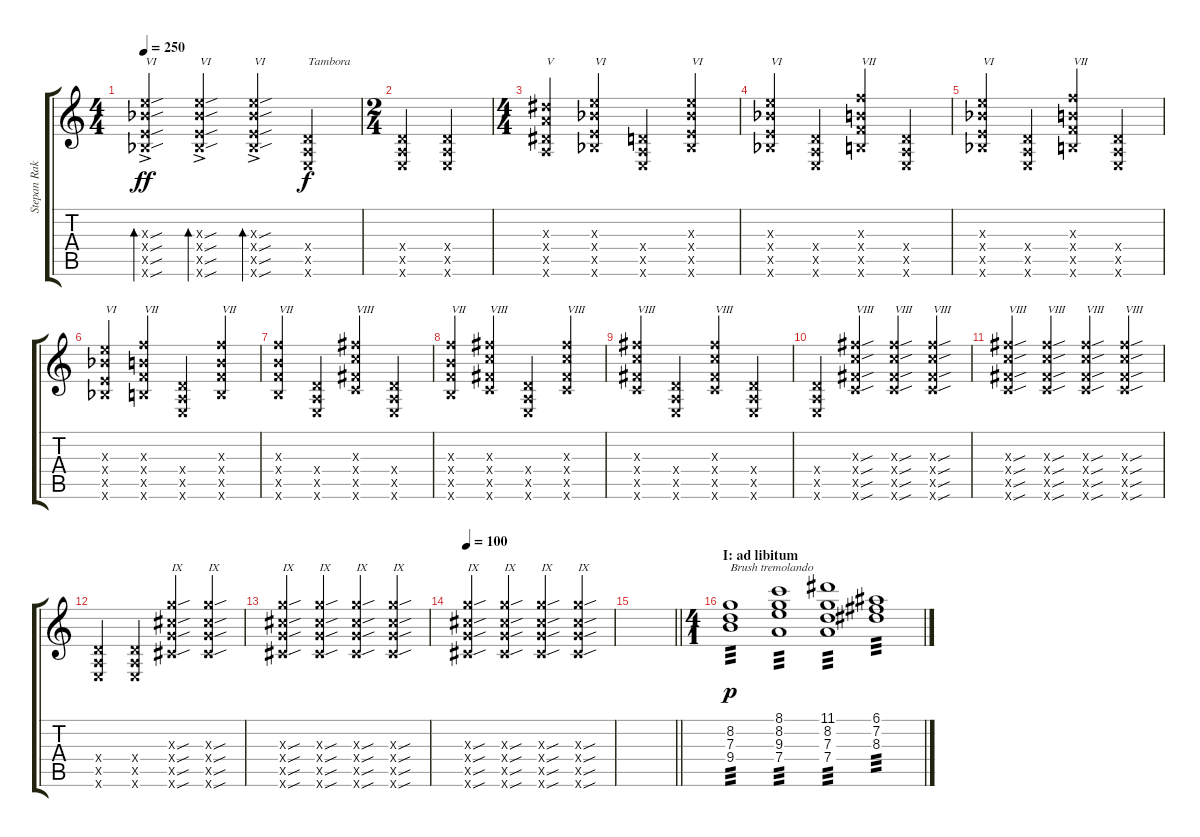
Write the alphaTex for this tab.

\track ("Stepan Rak" "Stepan Rak") {instrument acousticguitarnylon}
\staff {score tabs}
\tuning (E4 B3 G3 D3 A2 E2) {hide}
\ts (4 4)
\tempo 250
\clef g2
\ks c
(9.3{sou ac x} 8.4{sou ac x acc b} 7.5{sou ac x} 6.6{sou ac x acc b}).4{bd 60 txt "VI" dy ff} (9.3{sou ac x} 8.4{sou ac x acc b} 7.5{sou ac x} 6.6{sou ac x acc b}).4{bd 60 txt "VI"} (9.3{sou ac x} 8.4{sou ac x acc b} 7.5{sou ac x} 6.6{sou ac x acc b}).4{bd 60 txt "VI"} (0.4{x} 0.5{x} 0.6{x}).4{txt "Tambora" dy f} |
\ts (2 4)
(0.4{x} 0.5{x} 0.6{x}).4 (0.4{x} 0.5{x} 0.6{x}).4 |
\ts (4 4)
(8.3{x} 7.4{x} 6.5{x} 5.6{x}).4{txt "V"} (9.3{x} 8.4{x acc b} 7.5{x} 6.6{x acc b}).4{txt "VI"} (0.4{x} 0.5{x} 0.6{x}).4 (9.3{x} 8.4{x acc b} 7.5{x} 6.6{x acc b}).4{txt "VI"} |
(9.3{x} 8.4{x acc b} 7.5{x} 6.6{x acc b}).4{txt "VI"} (0.4{x} 0.5{x} 0.6{x}).4 (10.3{x} 9.4{x} 8.5{x} 7.6{x}).4{txt "VII"} (0.4{x} 0.5{x} 0.6{x}).4 |
(9.3{x} 8.4{x acc b} 7.5{x} 6.6{x acc b}).4{txt "VI"} (0.4{x} 0.5{x} 0.6{x}).4 (10.3{x} 9.4{x} 8.5{x} 7.6{x}).4{txt "VII"} (0.4{x} 0.5{x} 0.6{x}).4 |
(9.3{x} 8.4{x acc b} 7.5{x} 6.6{x acc b}).4{txt "VI"} (10.3{x} 9.4{x} 8.5{x} 7.6{x}).4{txt "VII"} (0.4{x} 0.5{x} 0.6{x}).4 (10.3{x} 9.4{x} 8.5{x} 7.6{x}).4{txt "VII"} |
(10.3{x} 9.4{x} 8.5{x} 7.6{x}).4{txt "VII"} (0.4{x} 0.5{x} 0.6{x}).4 (11.3{x} 10.4{x} 9.5{x} 8.6{x}).4{txt "VIII"} (0.4{x} 0.5{x} 0.6{x}).4 |
(10.3{x} 9.4{x} 8.5{x} 7.6{x}).4{txt "VII"} (11.3{x} 10.4{x} 9.5{x} 8.6{x}).4{txt "VIII"} (0.4{x} 0.5{x} 0.6{x}).4 (11.3{x} 10.4{x} 9.5{x} 8.6{x}).4{txt "VIII"} |
(11.3{x} 10.4{x} 9.5{x} 8.6{x}).4{txt "VIII"} (0.4{x} 0.5{x} 0.6{x}).4 (11.3{x} 10.4{x} 9.5{x} 8.6{x}).4{txt "VIII"} (0.4{x} 0.5{x} 0.6{x}).4 |
(0.4{x} 0.5{x} 0.6{x}).4 (11.3{sou x} 10.4{sou x} 9.5{sou x} 8.6{sou x}).4{txt "VIII"} (11.3{sou x} 10.4{sou x} 9.5{sou x} 8.6{sou x}).4{txt "VIII"} (11.3{sou x} 10.4{sou x} 9.5{sou x} 8.6{sou x}).4{txt "VIII"} |
(11.3{sou x} 10.4{sou x} 9.5{sou x} 8.6{sou x}).4{txt "VIII"} (11.3{sou x} 10.4{sou x} 9.5{sou x} 8.6{sou x}).4{txt "VIII"} (11.3{sou x} 10.4{sou x} 9.5{sou x} 8.6{sou x}).4{txt "VIII"} (11.3{sou x} 10.4{sou x} 9.5{sou x} 8.6{sou x}).4{txt "VIII"} |
(0.4{x} 0.5{x} 0.6{x}).4 (0.4{x} 0.5{x} 0.6{x}).4 (12.3{sou x} 11.4{sou x} 10.5{sou x} 9.6{sou x}).4{txt "IX"} (12.3{sou x} 11.4{sou x} 10.5{sou x} 9.6{sou x}).4{txt "IX"} |
(12.3{sou x} 11.4{sou x} 10.5{sou x} 9.6{sou x}).4{txt "IX"} (12.3{sou x} 11.4{sou x} 10.5{sou x} 9.6{sou x}).4{txt "IX"} (12.3{sou x} 11.4{sou x} 10.5{sou x} 9.6{sou x}).4{txt "IX"} (12.3{sou x} 11.4{sou x} 10.5{sou x} 9.6{sou x}).4{txt "IX"} |
\tempo 100
(12.3{sou x} 11.4{sou x} 10.5{sou x} 9.6{sou x}).4{txt "IX"} (12.3{sou x} 11.4{sou x} 10.5{sou x} 9.6{sou x}).4{txt "IX"} (12.3{sou x} 11.4{sou x} 10.5{sou x} 9.6{sou x}).4{txt "IX"} (12.3{sou x} 11.4{sou x} 10.5{sou x} 9.6{sou x}).4{txt "IX"} |
\barLineRight lightlight
|
\ts (4 1)
\section ("" "I: ad libitum")
(8.2 7.3 9.4).1{txt "Brush tremolando" tp 3 dy p} (8.1 8.2 9.3 7.4).1{tp 3} (11.1 8.2 7.3 7.4).1{tp 3} (6.1 7.2 8.3).1{tp 3}
